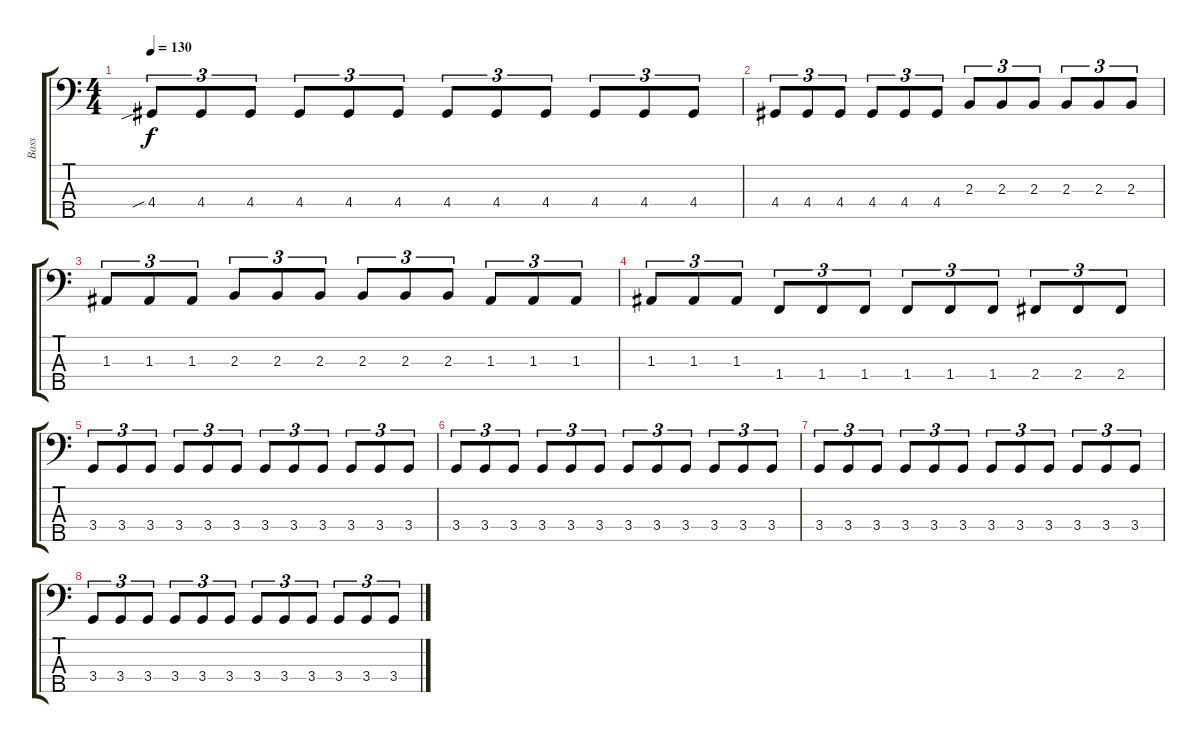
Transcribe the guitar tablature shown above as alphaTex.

\track ("Bass" "Bass") {instrument electricbassfinger}
\staff {score tabs}
\tuning (G2 D2 A1 E1 B0) {hide}
\ts (4 4)
\tempo 130
\clef f4
\ks c
4.4{sib}.8{tu (3 2) dy f} 4.4.8{tu (3 2)} 4.4.8{tu (3 2)} 4.4.8{tu (3 2)} 4.4.8{tu (3 2)} 4.4.8{tu (3 2)} 4.4.8{tu (3 2)} 4.4.8{tu (3 2)} 4.4.8{tu (3 2)} 4.4.8{tu (3 2)} 4.4.8{tu (3 2)} 4.4.8{tu (3 2)} |
4.4.8{tu (3 2)} 4.4.8{tu (3 2)} 4.4.8{tu (3 2)} 4.4.8{tu (3 2)} 4.4.8{tu (3 2)} 4.4.8{tu (3 2)} 2.3.8{tu (3 2)} 2.3.8{tu (3 2)} 2.3.8{tu (3 2)} 2.3.8{tu (3 2)} 2.3.8{tu (3 2)} 2.3.8{tu (3 2)} |
1.3.8{tu (3 2)} 1.3.8{tu (3 2)} 1.3.8{tu (3 2)} 2.3.8{tu (3 2)} 2.3.8{tu (3 2)} 2.3.8{tu (3 2)} 2.3.8{tu (3 2)} 2.3.8{tu (3 2)} 2.3.8{tu (3 2)} 1.3.8{tu (3 2)} 1.3.8{tu (3 2)} 1.3.8{tu (3 2)} |
1.3.8{tu (3 2)} 1.3.8{tu (3 2)} 1.3.8{tu (3 2)} 1.4.8{tu (3 2)} 1.4.8{tu (3 2)} 1.4.8{tu (3 2)} 1.4.8{tu (3 2)} 1.4.8{tu (3 2)} 1.4.8{tu (3 2)} 2.4.8{tu (3 2)} 2.4.8{tu (3 2)} 2.4.8{tu (3 2)} |
3.4.8{tu (3 2)} 3.4.8{tu (3 2)} 3.4.8{tu (3 2)} 3.4.8{tu (3 2)} 3.4.8{tu (3 2)} 3.4.8{tu (3 2)} 3.4.8{tu (3 2)} 3.4.8{tu (3 2)} 3.4.8{tu (3 2)} 3.4.8{tu (3 2)} 3.4.8{tu (3 2)} 3.4.8{tu (3 2)} |
3.4.8{tu (3 2)} 3.4.8{tu (3 2)} 3.4.8{tu (3 2)} 3.4.8{tu (3 2)} 3.4.8{tu (3 2)} 3.4.8{tu (3 2)} 3.4.8{tu (3 2)} 3.4.8{tu (3 2)} 3.4.8{tu (3 2)} 3.4.8{tu (3 2)} 3.4.8{tu (3 2)} 3.4.8{tu (3 2)} |
3.4.8{tu (3 2)} 3.4.8{tu (3 2)} 3.4.8{tu (3 2)} 3.4.8{tu (3 2)} 3.4.8{tu (3 2)} 3.4.8{tu (3 2)} 3.4.8{tu (3 2)} 3.4.8{tu (3 2)} 3.4.8{tu (3 2)} 3.4.8{tu (3 2)} 3.4.8{tu (3 2)} 3.4.8{tu (3 2)} |
3.4.8{tu (3 2)} 3.4.8{tu (3 2)} 3.4.8{tu (3 2)} 3.4.8{tu (3 2)} 3.4.8{tu (3 2)} 3.4.8{tu (3 2)} 3.4.8{tu (3 2)} 3.4.8{tu (3 2)} 3.4.8{tu (3 2)} 3.4.8{tu (3 2)} 3.4.8{tu (3 2)} 3.4.8{tu (3 2)}
